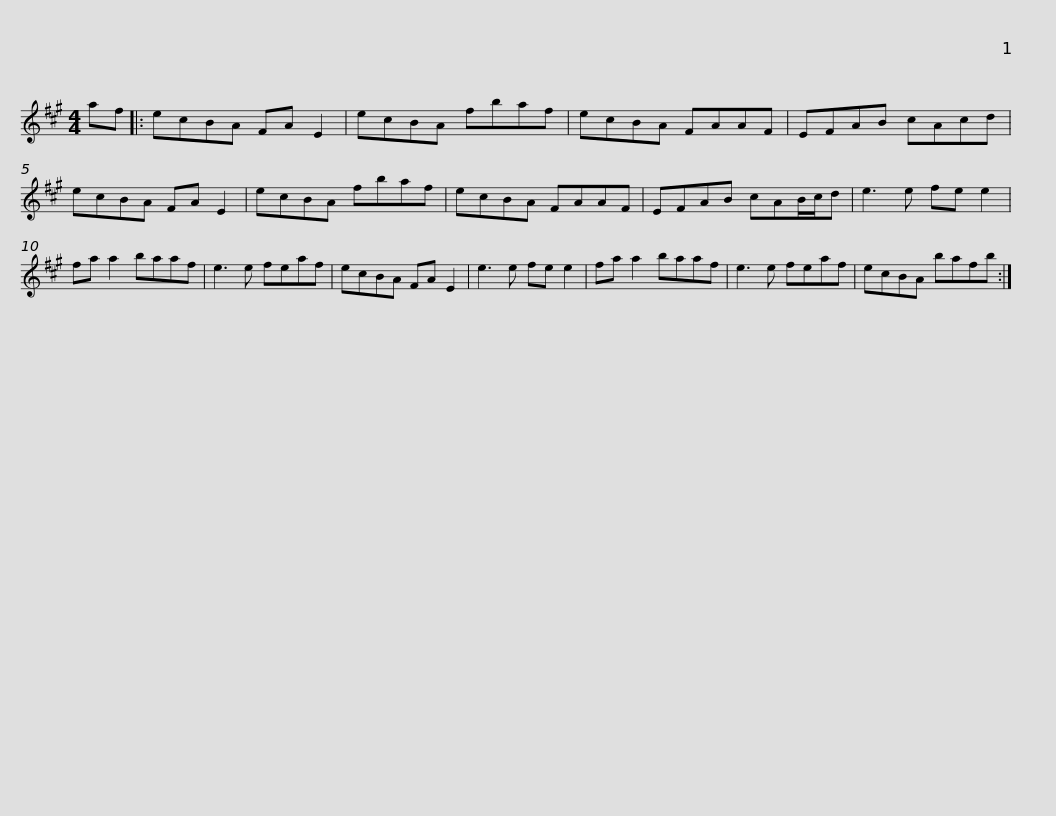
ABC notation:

X:1
L:1/8
M:4/4
I:linebreak $
K:A
V:1 treble
V:1
 af |: ecBA FA E2 | ecBA fbaf | ecBA FAAF | EFAB cAcd | %5
 ecBA FA E2 |$ ecBA fbaf | ecBA FAAF | EFAB cAB/c/d | e3 e fe e2 | %10
 fa a2 baaf |$ e3 e feaf | ecBA FA E2 | e3 e fe e2 | fa a2 baaf | %15
 e3 e feaf | ecBA bafb :| %17
